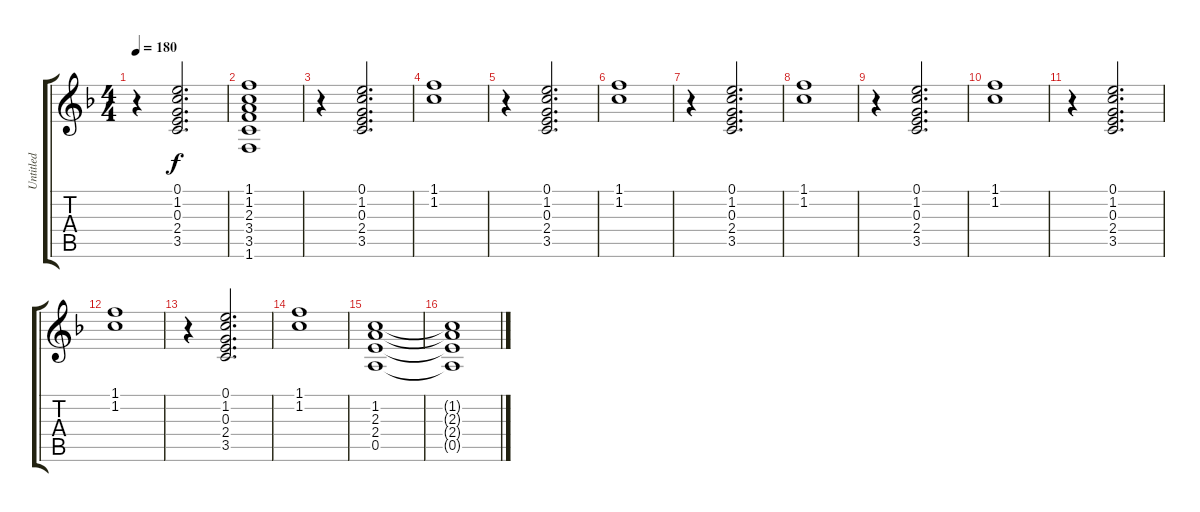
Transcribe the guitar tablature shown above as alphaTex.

\track ("Untitled" "Untitled") {instrument electricguitarclean}
\staff {score tabs}
\tuning (E4 B3 G3 D3 A2 E2) {hide}
\ts (4 4)
\tempo 180
\clef g2
\ks f
r.4{dy f} (0.1 1.2 0.3 2.4 3.5).2{d} |
(1.1 1.2 2.3 3.4 3.5 1.6).1 |
r.4 (0.1 1.2 0.3 2.4 3.5).2{d} |
(1.1 1.2).1 |
r.4 (0.1 1.2 0.3 2.4 3.5).2{d} |
(1.1 1.2).1 |
r.4 (0.1 1.2 0.3 2.4 3.5).2{d} |
(1.1 1.2).1 |
r.4 (0.1 1.2 0.3 2.4 3.5).2{d} |
(1.1 1.2).1 |
r.4 (0.1 1.2 0.3 2.4 3.5).2{d} |
(1.1 1.2).1 |
r.4 (0.1 1.2 0.3 2.4 3.5).2{d} |
(1.1 1.2).1 |
(1.2 2.3 2.4 0.5).1 |
(1.2{t} 2.3{t} 2.4{t} 0.5{t}).1
